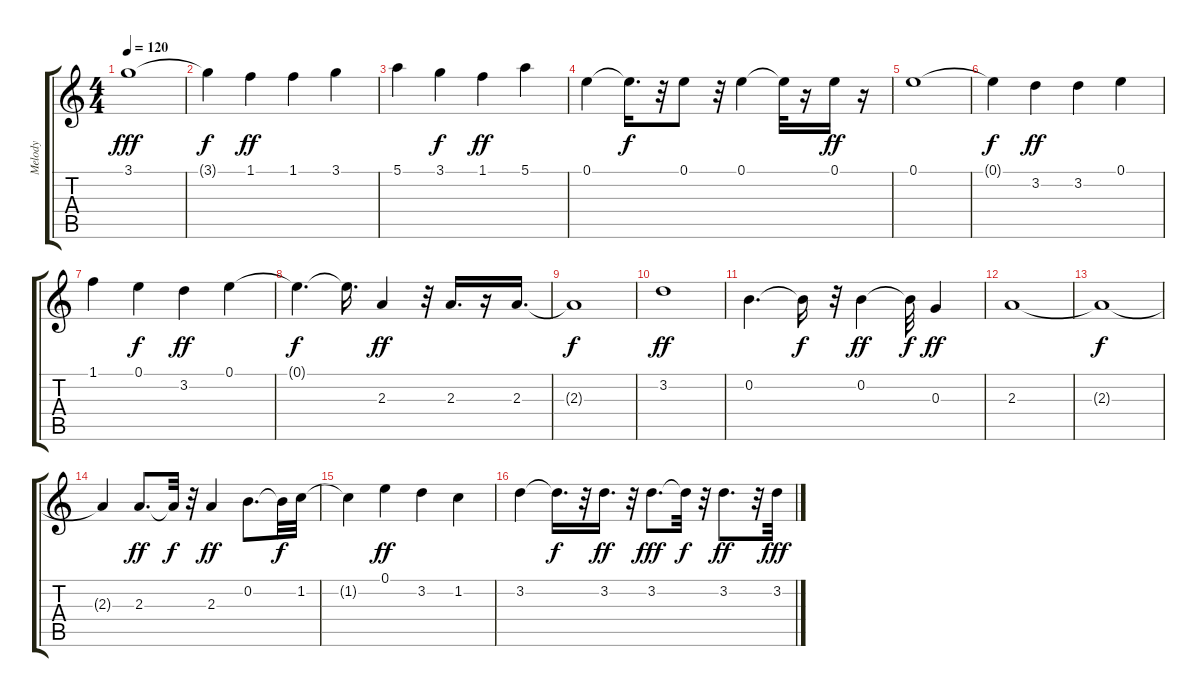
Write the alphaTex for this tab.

\track ("Melody" "Melody") {instrument contrabass}
\staff {score tabs}
\tuning (E4 B3 G3 D3 A2 E2) {hide}
\ts (4 4)
\tempo 120
\clef g2
\ks c
3.1.1{dy fff} |
3.1{t}.4{dy f} 1.1.4{dy ff} 1.1.4 3.1.4 |
5.1.4 3.1.4{dy f} 1.1.4{dy ff} 5.1.4 |
0.1.4 0.1{t}.16{d dy f} r.32 0.1.8 r.32 0.1.4 0.1{t}.32 r.16 0.1.16{dy ff} r.16 |
0.1.1 |
0.1{t}.4{dy f} 3.2.4{dy ff} 3.2.4 0.1.4 |
1.1.4 0.1.4{dy f} 3.2.4{dy ff} 0.1.4 |
0.1{t}.4{d dy f} 0.1{t}.16{d} 2.3.4{dy ff} r.32 2.3.16{d} r.16 2.3.16{d} |
2.3{t}.1{dy f} |
3.2.1{dy ff} |
0.2.4{d} 0.2{t}.16{dy f} r.32 0.2.4{dy ff} 0.2{t}.32{dy f} 0.3.4{dy ff} |
2.3.1 |
2.3{t}.1{dy f} |
2.3{t}.4 2.3.8{d dy ff} 2.3{t}.32{dy f} r.32 2.3.4{dy ff} 0.2.8{d} 0.2{t}.32{dy f} 1.2.32 |
1.2{t}.4 0.1.4{dy ff} 3.2.4 1.2.4 |
3.2.4 3.2{t}.16{d dy f} r.32 3.2.16{d dy ff} r.32 3.2.8{d dy fff} 3.2{t}.32{dy f} r.32 3.2.8{d dy ff} r.32 3.2.32{dy fff}
